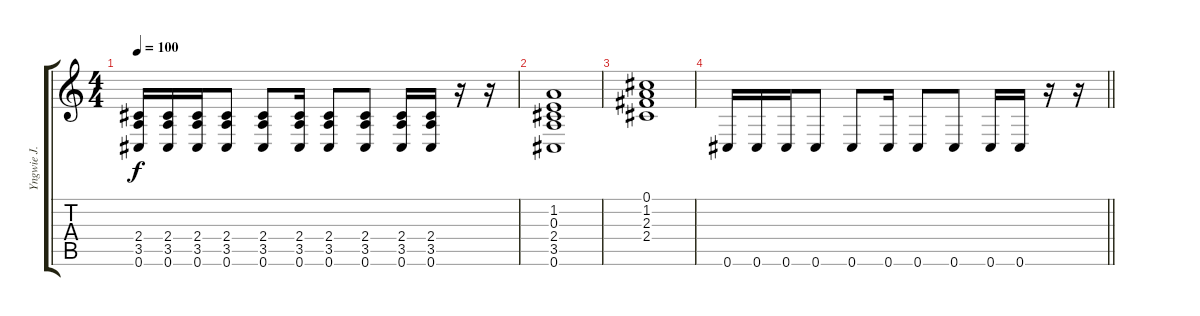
\track ("Yngwie J. Malmsteen" "Yngwie J. ") {instrument overdrivenguitar}
\staff {score tabs}
\tuning (Db4 Ab3 E3 B2 Gb2 Db2) {hide}
\ts (4 4)
\tempo 100
\clef g2
\ks c
(2.4 3.5 0.6).16{dy f} (2.4 3.5 0.6).16 (2.4 3.5 0.6).16 (2.4 3.5 0.6).8 (2.4 3.5 0.6).8 (2.4 3.5 0.6).16 (2.4 3.5 0.6).8 (2.4 3.5 0.6).8 (2.4 3.5 0.6).16 (2.4 3.5 0.6).16 r.16 r.16 |
(1.2 0.3 2.4 3.5 0.6).1 |
(0.1 1.2 2.3 2.4).1 |
\barLineRight lightlight
0.6.16 0.6.16 0.6.16 0.6.8 0.6.8 0.6.16 0.6.8 0.6.8 0.6.16 0.6.16 r.16 r.16
